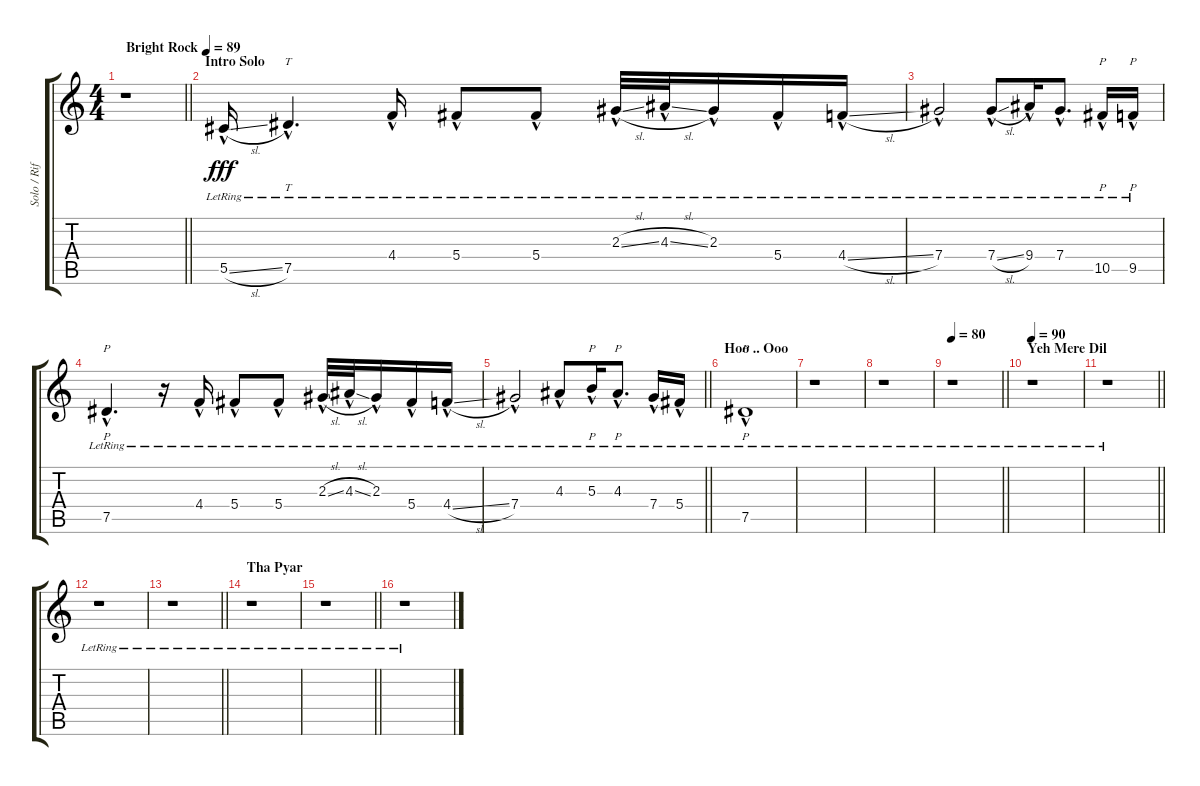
\track ("Solo / Riff Guitar" "Solo / Rif") {instrument acousticguitarsteel}
\staff {score tabs}
\tuning (Eb4 Bb3 Gb3 Db3 Ab2 Eb2) {hide}
\ts (4 4)
\tempo (89 "Bright Rock")
\clef g2
\barLineRight lightlight
\ks c
r.1{dy fff instrument acousticguitarsteel} |
\section ("" "Intro Solo")
5.5{sl hac lr}.16{volume 11 instrument electricbasspick} 7.5{hac lr}.4{tt d} 4.4{hac lr}.16 5.4{hac lr}.8 5.4{hac lr}.8 2.3{sl hac lr}.32 4.3{sl hac lr}.32 2.3{hac lr}.16 5.4{hac lr}.16 4.4{sl hac lr}.16 |
7.4{hac lr}.2 7.4{sl hac lr}.8 9.4{hac lr}.16 7.4{hac lr}.8{d} 10.5{hac lr}.16{p} 9.5{hac lr}.16{p} |
7.5{hac lr}.4{p d} r.16 4.4{hac lr}.16 5.4{hac lr}.8 5.4{hac lr}.8 2.3{sl hac lr}.32 4.3{sl hac lr}.32 2.3{hac lr}.16 5.4{hac lr}.16 4.4{sl hac lr}.16 |
\barLineRight lightlight
7.4{hac lr}.2 4.3{hac lr}.8 5.3{hac lr}.16{p} 4.3{hac lr}.8{p d} 7.4{hac lr}.16 5.4{hac lr}.16 |
\section ("" "Hoo .. Ooo")
7.5{hac lr}.1{p} |
r.1 |
r.1 |
\tempo 80
\barLineRight lightlight
r.1 |
\section ("" "Yeh Mere Dil")
\tempo 90
r.1 |
\barLineRight lightlight
r.1 |
r.1 |
\barLineRight lightlight
r.1 |
\section ("" "Tha Pyar")
r.1 |
\barLineRight lightlight
r.1 |
r.1
